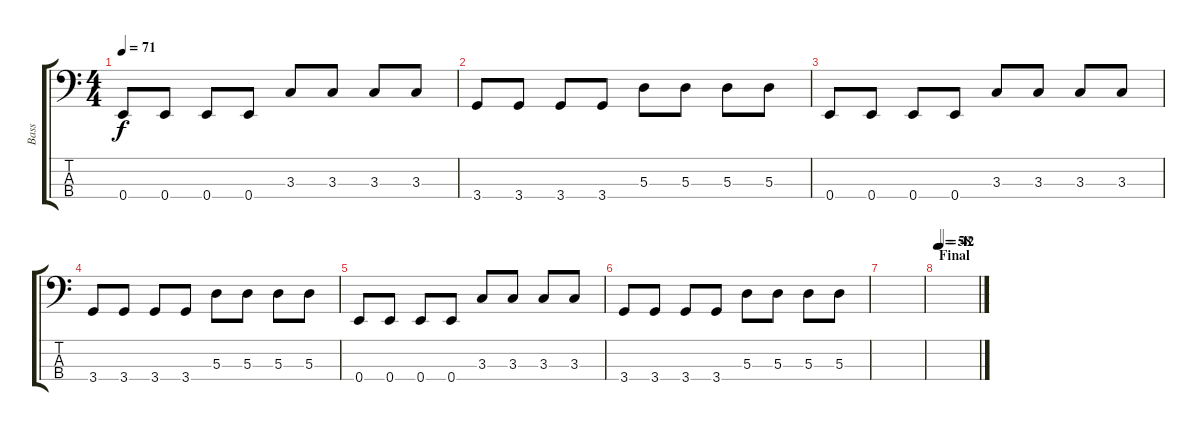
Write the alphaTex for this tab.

\track ("Bass" "Bass") {instrument synthbass2}
\staff {score tabs}
\tuning (G2 D2 A1 E1) {hide}
\ts (4 4)
\tempo 71
\clef f4
\ks c
0.4.8{dy f} 0.4.8 0.4.8 0.4.8 3.3.8 3.3.8 3.3.8 3.3.8 |
3.4.8 3.4.8 3.4.8 3.4.8 5.3.8 5.3.8 5.3.8 5.3.8 |
0.4.8 0.4.8 0.4.8 0.4.8 3.3.8 3.3.8 3.3.8 3.3.8 |
3.4.8 3.4.8 3.4.8 3.4.8 5.3.8 5.3.8 5.3.8 5.3.8 |
0.4.8 0.4.8 0.4.8 0.4.8 3.3.8 3.3.8 3.3.8 3.3.8 |
3.4.8 3.4.8 3.4.8 3.4.8 5.3.8 5.3.8 5.3.8 5.3.8 |
|
\section ("" "Final")
\tempo 58
\tempo (42 0.0625)
